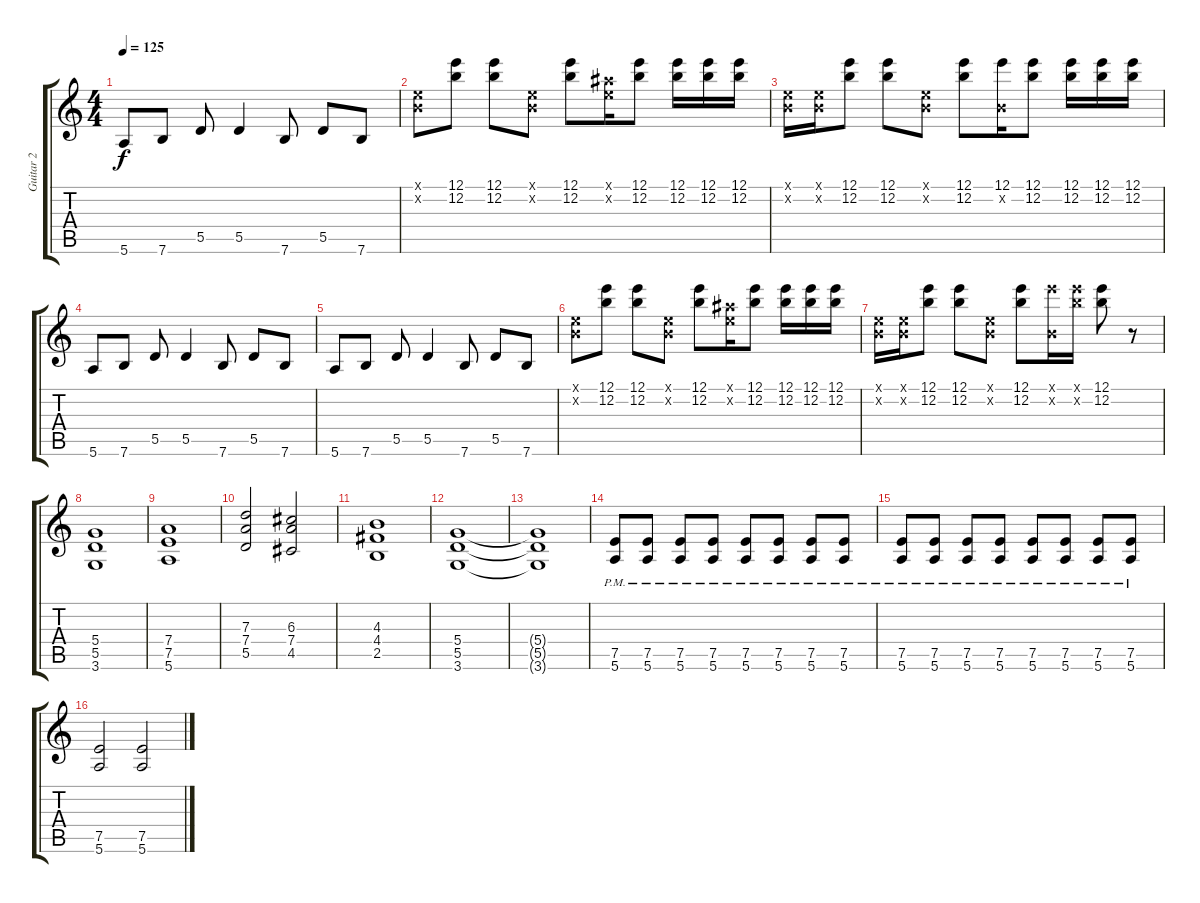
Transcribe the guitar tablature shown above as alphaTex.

\track ("Guitar 2" "Guitar 2") {instrument distortionguitar}
\staff {score tabs}
\tuning (E4 B3 G3 D3 A2 E2) {hide}
\ts (4 4)
\tempo 125
\clef g2
\ks c
5.6.8{dy f} 7.6.8 5.5.8 5.5.4 7.6.8 5.5.8 7.6.8 |
(0.1{x} 0.2{x}).8 (12.1 12.2).8 (12.1 12.2).8 (0.1{x} 0.2{x}).8 (12.1 12.2).8 (0.1{x} 11.2{x}).16 (12.1 12.2).8 (12.1 12.2).16 (12.1 12.2).16 (12.1 12.2).16 |
(0.1{x} 0.2{x}).16 (0.1{x} 0.2{x}).16 (12.1 12.2).8 (12.1 12.2).8 (0.1{x} 0.2{x}).8 (12.1 12.2).8 (12.1 0.2{x}).16 (12.1 12.2).8 (12.1 12.2).16 (12.1 12.2).16 (12.1 12.2).16 |
5.6.8 7.6.8 5.5.8 5.5.4 7.6.8 5.5.8 7.6.8 |
5.6.8 7.6.8 5.5.8 5.5.4 7.6.8 5.5.8 7.6.8 |
(0.1{x} 0.2{x}).8 (12.1 12.2).8 (12.1 12.2).8 (0.1{x} 0.2{x}).8 (12.1 12.2).8 (0.1{x} 11.2{x}).16 (12.1 12.2).8 (12.1 12.2).16 (12.1 12.2).16 (12.1 12.2).16 |
(0.1{x} 0.2{x}).16 (0.1{x} 0.2{x}).16 (12.1 12.2).8 (12.1 12.2).8 (0.1{x} 0.2{x}).8 (12.1 12.2).8 (12.1{x} 0.2{x}).16 (12.1{x} 12.2{x}).16 (12.1 12.2).8 r.8 |
(5.4 5.5 3.6).1 |
(7.4 7.5 5.6).1 |
(7.3 7.4 5.5).2 (6.3 7.4 4.5).2 |
(4.3 4.4 2.5).1 |
(5.4 5.5 3.6).1 |
(5.4{t} 5.5{t} 3.6{t}).1 |
(7.5{pm} 5.6{pm}).8 (7.5{pm} 5.6{pm}).8 (7.5{pm} 5.6{pm}).8 (7.5{pm} 5.6{pm}).8 (7.5{pm} 5.6{pm}).8 (7.5{pm} 5.6{pm}).8 (7.5{pm} 5.6{pm}).8 (7.5{pm} 5.6{pm}).8 |
(7.5{pm} 5.6{pm}).8 (7.5{pm} 5.6{pm}).8 (7.5{pm} 5.6{pm}).8 (7.5{pm} 5.6{pm}).8 (7.5{pm} 5.6{pm}).8 (7.5{pm} 5.6{pm}).8 (7.5{pm} 5.6{pm}).8 (7.5{pm} 5.6{pm}).8 |
(7.5 5.6).2 (7.5 5.6).2
